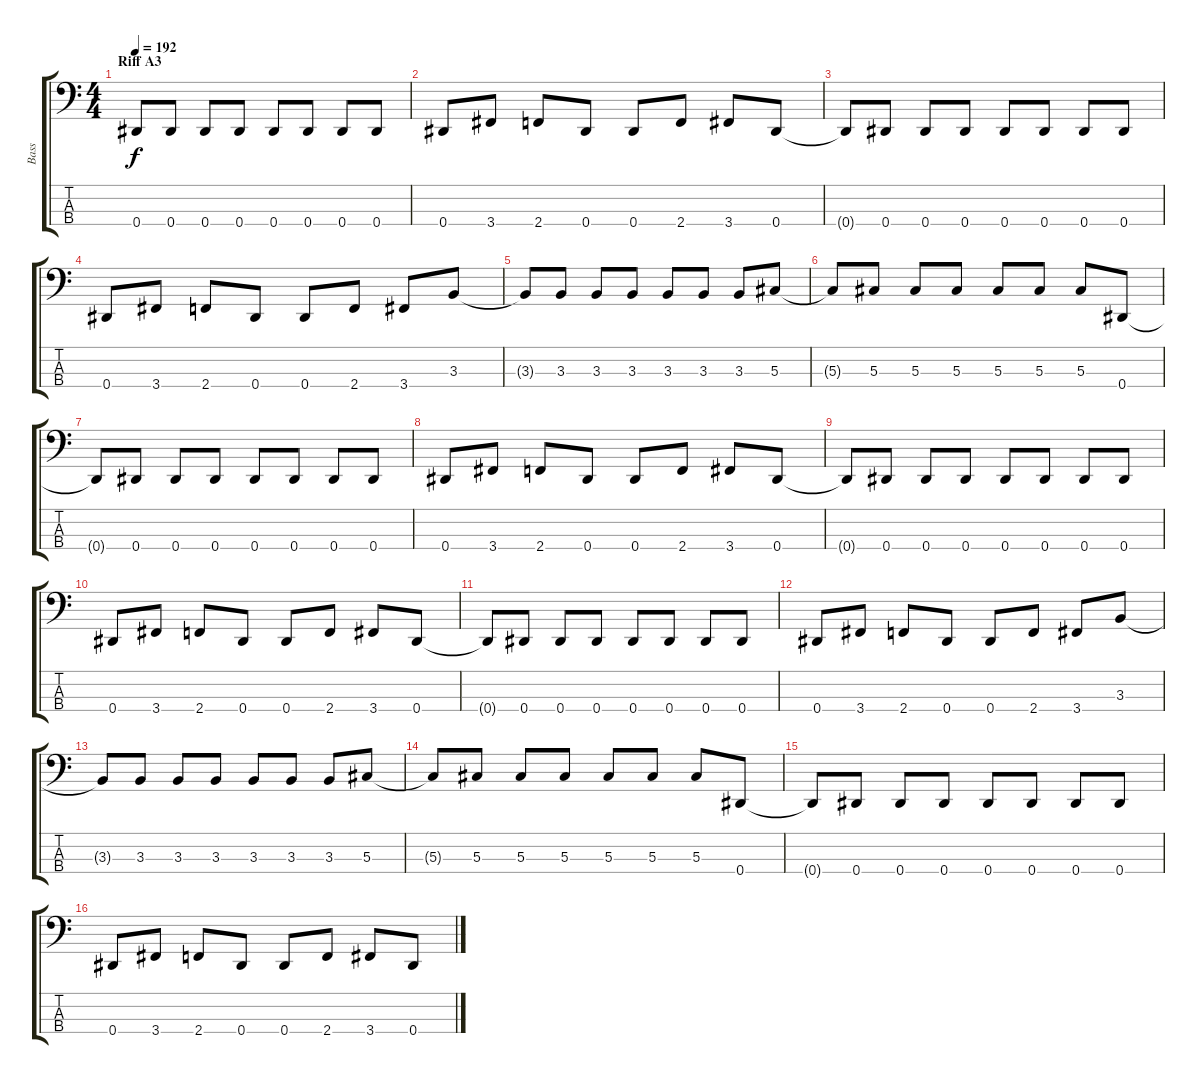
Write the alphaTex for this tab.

\track ("Bass" "Bass") {instrument electricbasspick}
\staff {score tabs}
\tuning (Gb2 Db2 Ab1 Eb1) {hide}
\ts (4 4)
\section ("" "Riff A3")
\tempo 192
\clef f4
\ks c
0.4{t}.8{dy f} 0.4.8 0.4.8 0.4.8 0.4.8 0.4.8 0.4.8 0.4.8 |
0.4.8 3.4.8 2.4.8 0.4.8 0.4.8 2.4.8 3.4.8 0.4.8 |
0.4{t}.8 0.4.8 0.4.8 0.4.8 0.4.8 0.4.8 0.4.8 0.4.8 |
0.4.8 3.4.8 2.4.8 0.4.8 0.4.8 2.4.8 3.4.8 3.3.8 |
3.3{t}.8 3.3.8 3.3.8 3.3.8 3.3.8 3.3.8 3.3.8 5.3.8 |
5.3{t}.8 5.3.8 5.3.8 5.3.8 5.3.8 5.3.8 5.3.8 0.4.8 |
0.4{t}.8 0.4.8 0.4.8 0.4.8 0.4.8 0.4.8 0.4.8 0.4.8 |
0.4.8 3.4.8 2.4.8 0.4.8 0.4.8 2.4.8 3.4.8 0.4.8 |
0.4{t}.8 0.4.8 0.4.8 0.4.8 0.4.8 0.4.8 0.4.8 0.4.8 |
0.4.8 3.4.8 2.4.8 0.4.8 0.4.8 2.4.8 3.4.8 0.4.8 |
0.4{t}.8 0.4.8 0.4.8 0.4.8 0.4.8 0.4.8 0.4.8 0.4.8 |
0.4.8 3.4.8 2.4.8 0.4.8 0.4.8 2.4.8 3.4.8 3.3.8 |
3.3{t}.8 3.3.8 3.3.8 3.3.8 3.3.8 3.3.8 3.3.8 5.3.8 |
5.3{t}.8 5.3.8 5.3.8 5.3.8 5.3.8 5.3.8 5.3.8 0.4.8 |
0.4{t}.8 0.4.8 0.4.8 0.4.8 0.4.8 0.4.8 0.4.8 0.4.8 |
0.4.8 3.4.8 2.4.8 0.4.8 0.4.8 2.4.8 3.4.8 0.4.8
